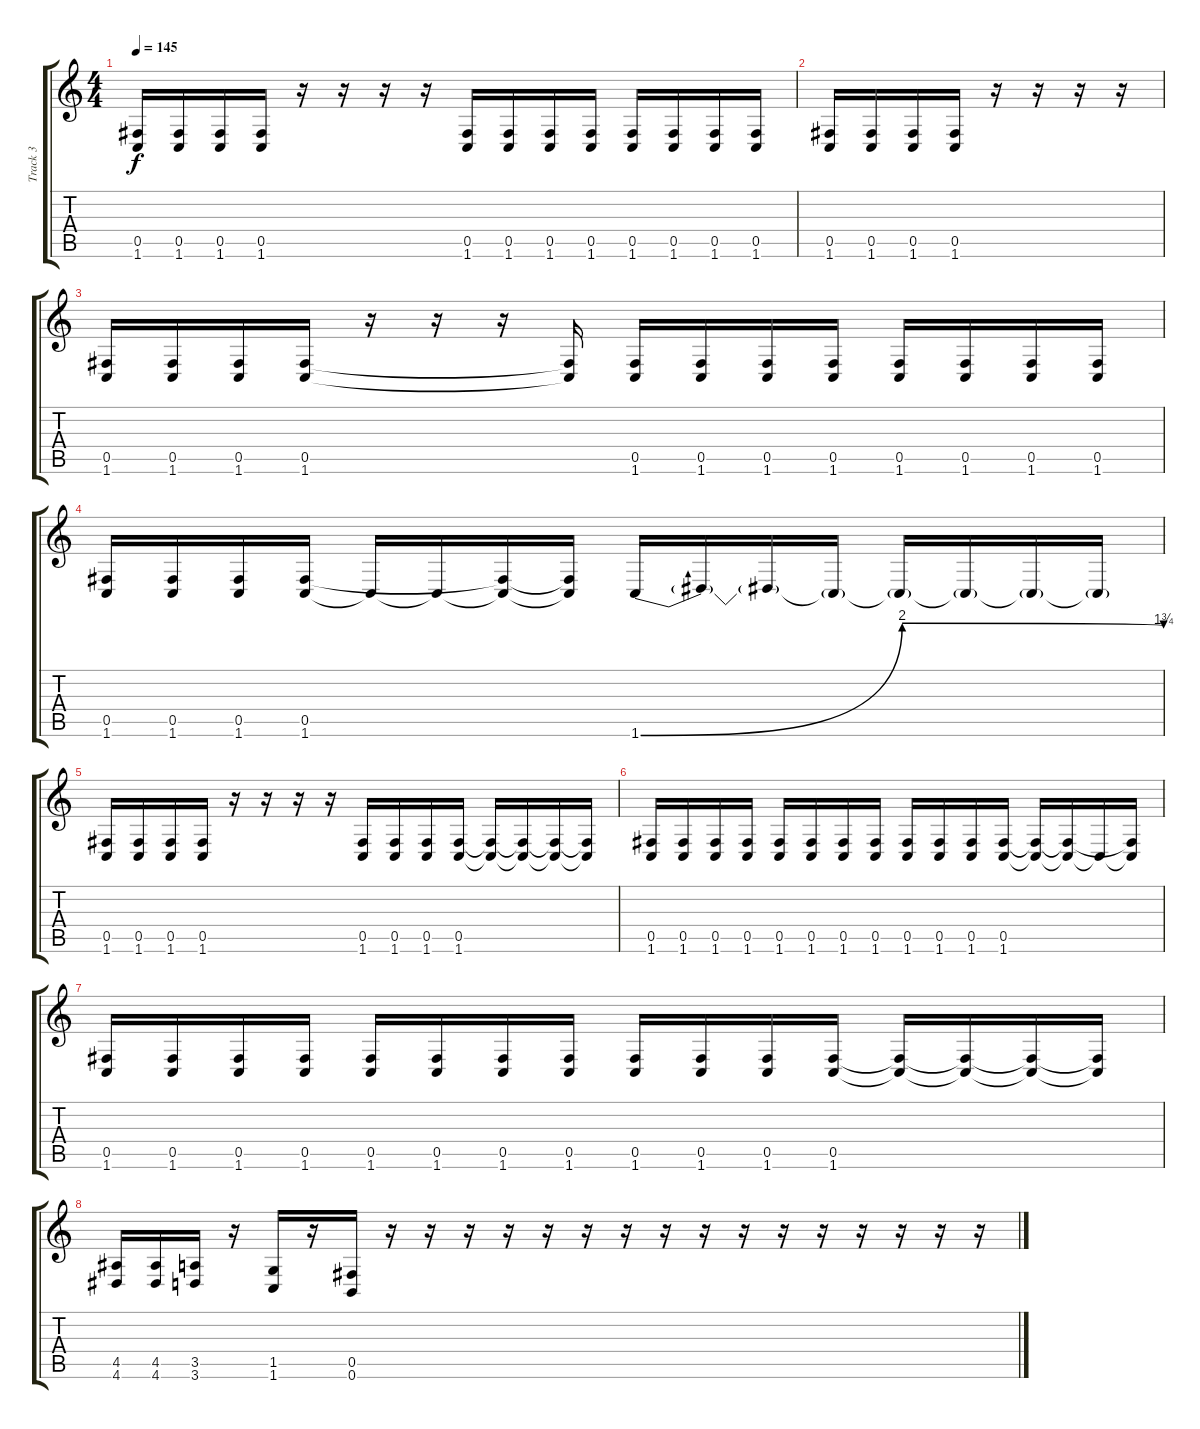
\track ("Track 3" "Track 3") {instrument distortionguitar}
\staff {score tabs}
\tuning (Db4 Ab3 E3 B2 Gb2 B1) {hide}
\ts (4 4)
\tempo 145
\clef g2
\ks c
(0.5 1.6).16{dy f} (0.5 1.6).16 (0.5 1.6).16 (0.5 1.6).16 r.16 r.16 r.16 r.16 (0.5 1.6).16 (0.5 1.6).16 (0.5 1.6).16 (0.5 1.6).16 (0.5 1.6).16 (0.5 1.6).16 (0.5 1.6).16 (0.5 1.6).16 |
(0.5 1.6).16 (0.5 1.6).16 (0.5 1.6).16 (0.5 1.6).16 r.16 r.16 r.16 r.16 |
(0.5 1.6).16 (0.5 1.6).16 (0.5 1.6).16 (0.5 1.6).16 r.16 r.16 r.16 (0.5{t} 1.6{t}).16 (0.5 1.6).16 (0.5 1.6).16 (0.5 1.6).16 (0.5 1.6).16 (0.5 1.6).16 (0.5 1.6).16 (0.5 1.6).16 (0.5 1.6).16 |
(0.5 1.6).16 (0.5 1.6).16 (0.5 1.6).16 (0.5 1.6).16 1.6{t}.16 1.6{t}.16 (0.5{t} 1.6{t}).16 (0.5{t} 1.6{t}).16 1.6{be (bendrelease 0 0 15 8 15 8 60 7)}.16 1.6{t}.16 1.6{t}.16 1.6{t}.16 1.6{t}.16 1.6{t}.16 1.6{t}.16 1.6{t}.16 |
(0.5 1.6).16 (0.5 1.6).16 (0.5 1.6).16 (0.5 1.6).16 r.16 r.16 r.16 r.16 (0.5 1.6).16 (0.5 1.6).16 (0.5 1.6).16 (0.5 1.6).16 (0.5{t} 1.6{t}).16 (0.5{t} 1.6{t}).16 (0.5{t} 1.6{t}).16 (0.5{t} 1.6{t}).16 |
(0.5 1.6).16 (0.5 1.6).16 (0.5 1.6).16 (0.5 1.6).16 (0.5 1.6).16 (0.5 1.6).16 (0.5 1.6).16 (0.5 1.6).16 (0.5 1.6).16 (0.5 1.6).16 (0.5 1.6).16 (0.5 1.6).16 (0.5{t} 1.6{t}).16 (0.5{t} 1.6{t}).16 1.6{t}.16 (0.5{t} 1.6{t}).16 |
(0.5 1.6).16 (0.5 1.6).16 (0.5 1.6).16 (0.5 1.6).16 (0.5 1.6).16 (0.5 1.6).16 (0.5 1.6).16 (0.5 1.6).16 (0.5 1.6).16 (0.5 1.6).16 (0.5 1.6).16 (0.5 1.6).16 (0.5{t} 1.6{t}).16 (0.5{t} 1.6{t}).16 (0.5{t} 1.6{t}).16 (0.5{t} 1.6{t}).16 |
(4.5 4.6).16 (4.5 4.6).16 (3.5 3.6).16 r.16 (1.5 1.6).16 r.16 (0.5 0.6).16 r.16 r.16 r.16 r.16 r.16 r.16 r.16 r.16 r.16 r.16 r.16 r.16 r.16 r.16 r.16 r.16
